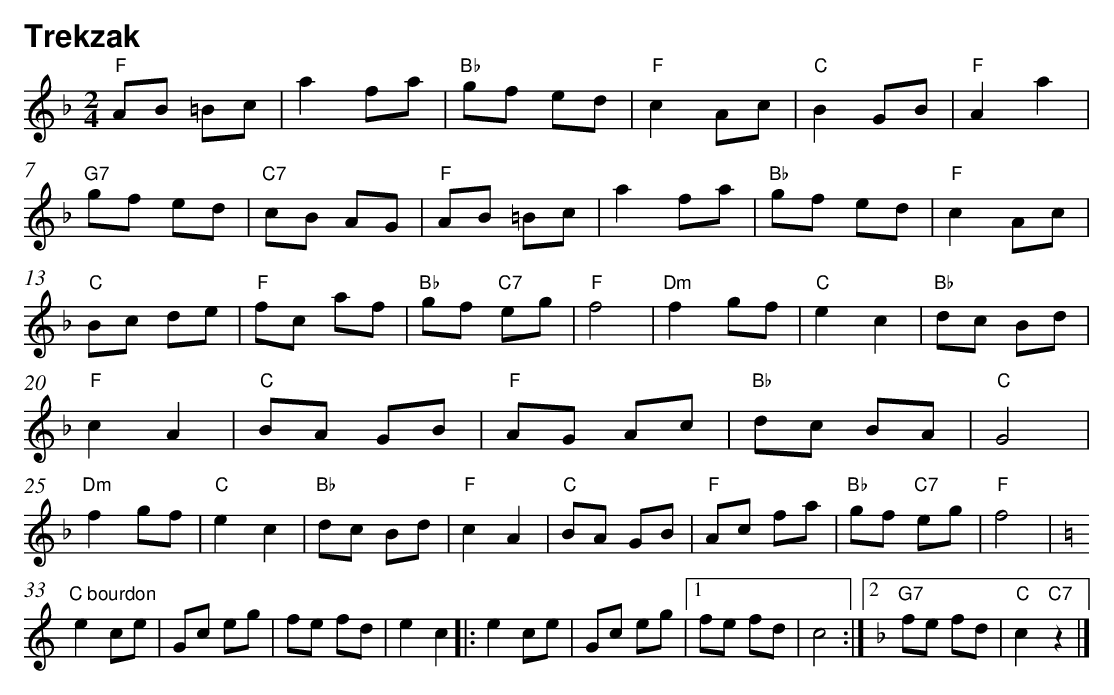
X:1
T:Trekzak
L:1/8
M:2/4
QA:1/4=130
K:F
"F" AB =Bc | a2 fa |"Bb" gf ed |"F" c2 Ac |"C"  B2 GB |
"F"A2 a2 |"G7" gf ed |"C7" cB AG |"F" AB =Bc | a2 fa |"Bb" gf ed |
"F" c2 Ac | "C" Bc de |"F" fc af |"Bb" gf "C7"eg |"F" f4 |
"Dm"f2 gf |"C" e2 c2 | "Bb" dc Bd | "F" c2 A2 |"C"  BA GB |"F"  AG Ac |
"Bb"dc BA | "C" G4 |"Dm"  f2 gf |"C"  e2 c2 |"Bb" dc Bd |
"F" c2 A2 | "C" BA GB |"F"  Ac fa |"Bb" gf "C7" eg |"F" f4 |$
[K:C] "C bourdon" e2 ce | Gc eg | fe fd | e2 c2 |:
e2 ce | Gc eg |[1 fe fd | c4 :|[2[K:F] "G7" fe fd |"C" c2 "C7" z2|]
